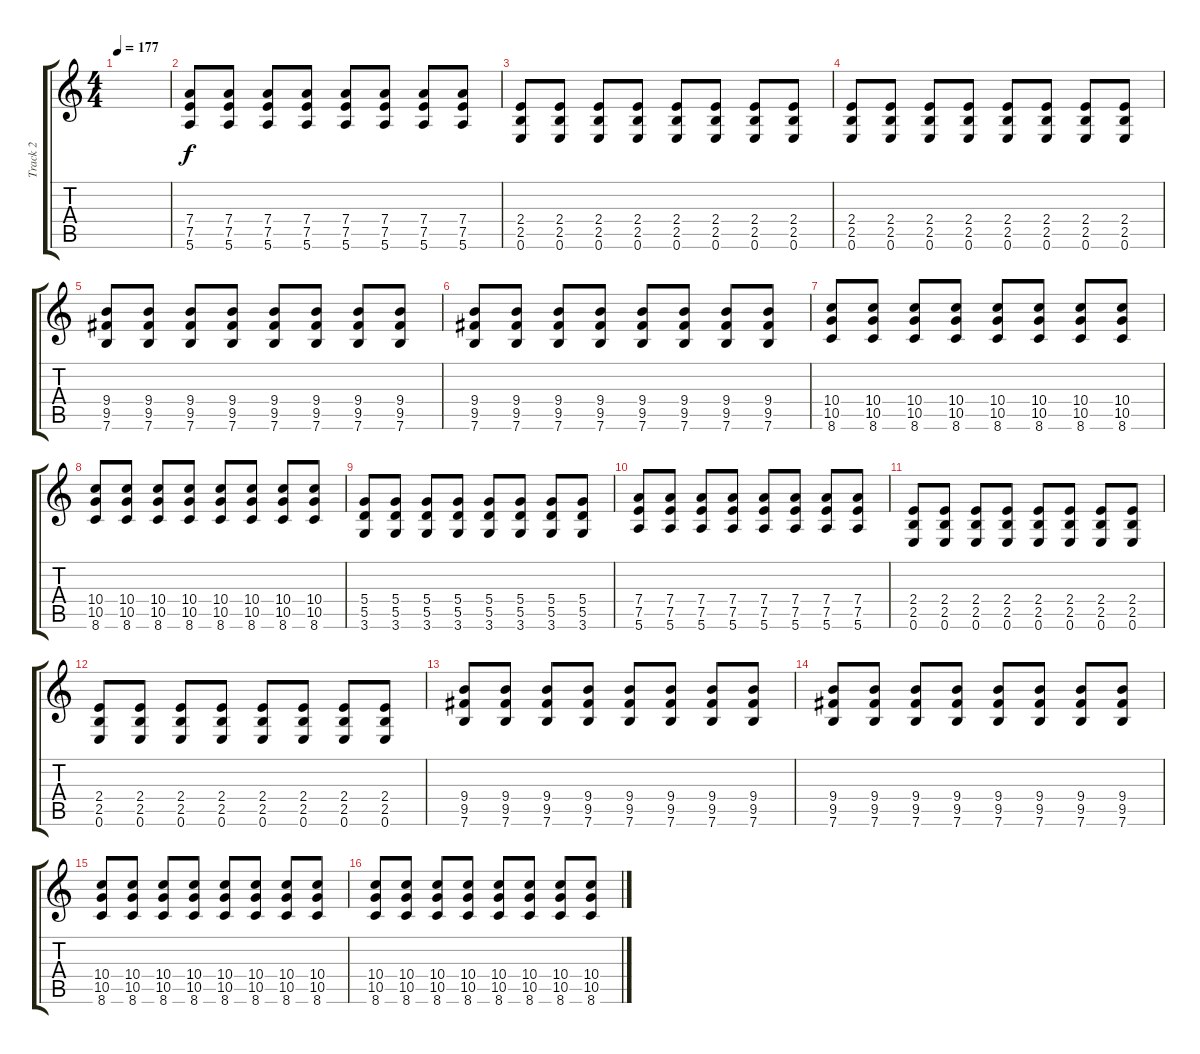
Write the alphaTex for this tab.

\track ("Track 2" "Track 2") {instrument distortionguitar}
\staff {score tabs}
\tuning (E4 B3 G3 D3 A2 E2) {hide}
\ts (4 4)
\tempo 177
\clef g2
\ks c
|
(7.4 7.5 5.6).8 (7.4 7.5 5.6).8 (7.4 7.5 5.6).8 (7.4 7.5 5.6).8 (7.4 7.5 5.6).8 (7.4 7.5 5.6).8 (7.4 7.5 5.6).8 (7.4 7.5 5.6).8 |
(2.4 2.5 0.6).8 (2.4 2.5 0.6).8 (2.4 2.5 0.6).8 (2.4 2.5 0.6).8 (2.4 2.5 0.6).8 (2.4 2.5 0.6).8 (2.4 2.5 0.6).8 (2.4 2.5 0.6).8 |
(2.4 2.5 0.6).8 (2.4 2.5 0.6).8 (2.4 2.5 0.6).8 (2.4 2.5 0.6).8 (2.4 2.5 0.6).8 (2.4 2.5 0.6).8 (2.4 2.5 0.6).8 (2.4 2.5 0.6).8 |
(9.4 9.5 7.6).8 (9.4 9.5 7.6).8 (9.4 9.5 7.6).8 (9.4 9.5 7.6).8 (9.4 9.5 7.6).8 (9.4 9.5 7.6).8 (9.4 9.5 7.6).8 (9.4 9.5 7.6).8 |
(9.4 9.5 7.6).8 (9.4 9.5 7.6).8 (9.4 9.5 7.6).8 (9.4 9.5 7.6).8 (9.4 9.5 7.6).8 (9.4 9.5 7.6).8 (9.4 9.5 7.6).8 (9.4 9.5 7.6).8 |
(10.4 10.5 8.6).8 (10.4 10.5 8.6).8 (10.4 10.5 8.6).8 (10.4 10.5 8.6).8 (10.4 10.5 8.6).8 (10.4 10.5 8.6).8 (10.4 10.5 8.6).8 (10.4 10.5 8.6).8 |
(10.4 10.5 8.6).8 (10.4 10.5 8.6).8 (10.4 10.5 8.6).8 (10.4 10.5 8.6).8 (10.4 10.5 8.6).8 (10.4 10.5 8.6).8 (10.4 10.5 8.6).8 (10.4 10.5 8.6).8 |
(5.4 5.5 3.6).8 (5.4 5.5 3.6).8 (5.4 5.5 3.6).8 (5.4 5.5 3.6).8 (5.4 5.5 3.6).8 (5.4 5.5 3.6).8 (5.4 5.5 3.6).8 (5.4 5.5 3.6).8 |
(7.4 7.5 5.6).8 (7.4 7.5 5.6).8 (7.4 7.5 5.6).8 (7.4 7.5 5.6).8 (7.4 7.5 5.6).8 (7.4 7.5 5.6).8 (7.4 7.5 5.6).8 (7.4 7.5 5.6).8 |
(2.4 2.5 0.6).8 (2.4 2.5 0.6).8 (2.4 2.5 0.6).8 (2.4 2.5 0.6).8 (2.4 2.5 0.6).8 (2.4 2.5 0.6).8 (2.4 2.5 0.6).8 (2.4 2.5 0.6).8 |
(2.4 2.5 0.6).8 (2.4 2.5 0.6).8 (2.4 2.5 0.6).8 (2.4 2.5 0.6).8 (2.4 2.5 0.6).8 (2.4 2.5 0.6).8 (2.4 2.5 0.6).8 (2.4 2.5 0.6).8 |
(9.4 9.5 7.6).8 (9.4 9.5 7.6).8 (9.4 9.5 7.6).8 (9.4 9.5 7.6).8 (9.4 9.5 7.6).8 (9.4 9.5 7.6).8 (9.4 9.5 7.6).8 (9.4 9.5 7.6).8 |
(9.4 9.5 7.6).8 (9.4 9.5 7.6).8 (9.4 9.5 7.6).8 (9.4 9.5 7.6).8 (9.4 9.5 7.6).8 (9.4 9.5 7.6).8 (9.4 9.5 7.6).8 (9.4 9.5 7.6).8 |
(10.4 10.5 8.6).8 (10.4 10.5 8.6).8 (10.4 10.5 8.6).8 (10.4 10.5 8.6).8 (10.4 10.5 8.6).8 (10.4 10.5 8.6).8 (10.4 10.5 8.6).8 (10.4 10.5 8.6).8 |
(10.4 10.5 8.6).8 (10.4 10.5 8.6).8 (10.4 10.5 8.6).8 (10.4 10.5 8.6).8 (10.4 10.5 8.6).8 (10.4 10.5 8.6).8 (10.4 10.5 8.6).8 (10.4 10.5 8.6).8
